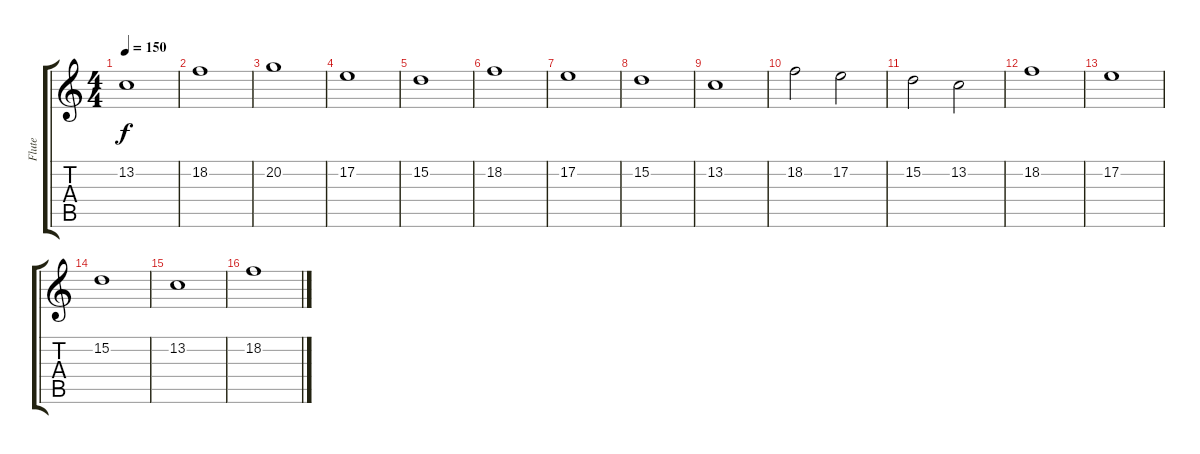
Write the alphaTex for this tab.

\track ("Flute" "Flute") {instrument flute}
\staff {score tabs}
\tuning (E4 B3 G3 D3 A2 E2) {hide}
\ts (4 4)
\tempo 150
\clef g2
\ks c
13.2.1{dy f} |
18.2.1 |
20.2.1 |
17.2.1 |
15.2.1 |
18.2.1 |
17.2.1 |
15.2.1 |
13.2.1 |
18.2.2 17.2.2 |
15.2.2 13.2.2 |
18.2.1 |
17.2.1 |
15.2.1 |
13.2.1 |
18.2.1
